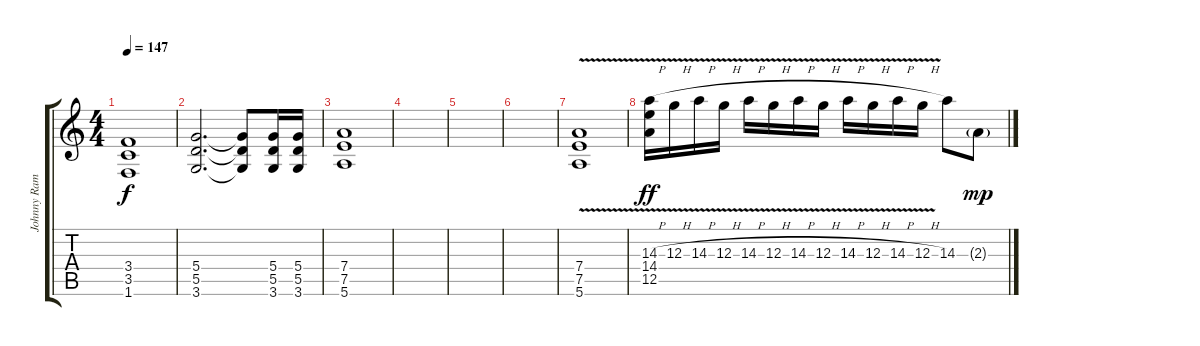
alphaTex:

\track ("Johnny Ramone - Guitar 2" "Johnny Ram") {instrument overdrivenguitar}
\staff {score tabs}
\tuning (E4 B3 G3 D3 A2 E2) {hide}
\ts (4 4)
\tempo 147
\clef g2
\ks c
(3.4 3.5 1.6).1{dy f} |
(5.4 5.5 3.6).2{d} (5.4{t} 5.5{t} 3.6{t}).8 (5.4 5.5 3.6).16 (5.4 5.5 3.6).16 |
(7.4 7.5 5.6).1 |
|
|
|
(7.4{v} 7.5{v} 5.6{v}).1 |
(14.3{v h} 14.4{v} 12.5{v}).16{dy ff} 12.3{v h}.16 14.3{v h}.16 12.3{v h}.16 14.3{v h}.16 12.3{v h}.16 14.3{v h}.16 12.3{v h}.16 14.3{v h}.16 12.3{v h}.16 14.3{v h}.16 12.3{v h}.16 14.3.8 2.3{g}.8{dy mp}
